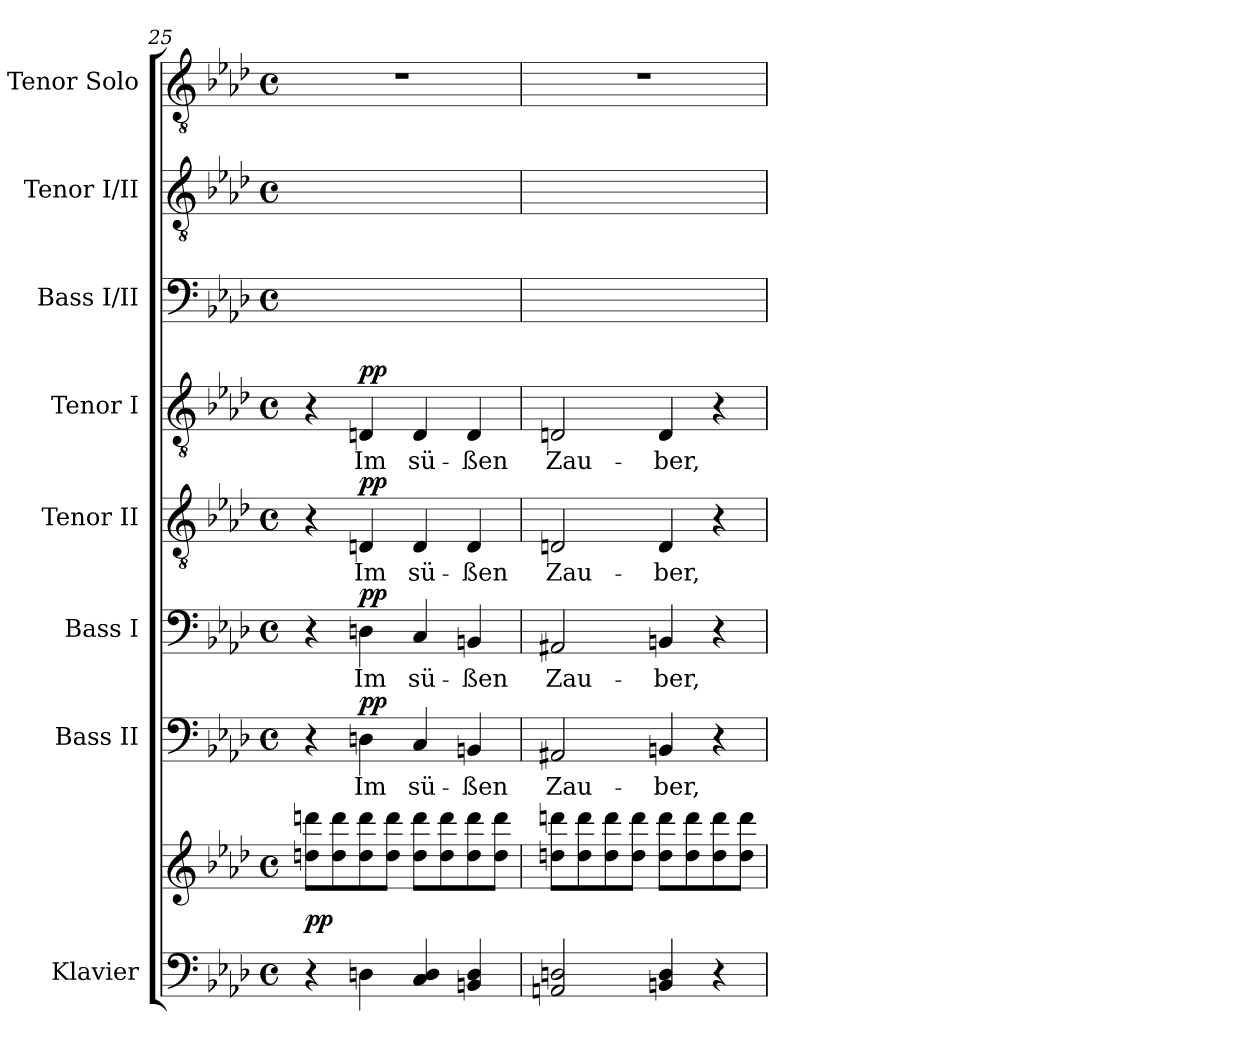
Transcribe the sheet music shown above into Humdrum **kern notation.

**kern	**kern	**dynam	**kern	**text	**dynam	**kern	**text	**dynam	**kern	**text	**dynam	**kern	**text	**dynam	**kern	**text	**kern	**text	**kern
*part8	*part8	*part8	*part7	*part7	*part7	*part6	*part6	*part6	*part5	*part5	*part5	*part4	*part4	*part4	*part3	*part3	*part2	*part2	*part1
*staff9	*staff8	*staff8/9	*staff7	*staff7	*staff7	*staff6	*staff6	*staff6	*staff5	*staff5	*staff5	*staff4	*staff4	*staff4	*staff3	*staff3	*staff2	*staff2	*staff1
*I"Klavier	*	*	*I"Bass II	*	*	*I"Bass I	*	*	*I"Tenor II	*	*	*I"Tenor I	*	*	*I"Bass I/II	*	*I"Tenor I/II	*	*I"Tenor Solo
*I'Klav.	*	*	*I'B.	*	*	*I'B.	*	*	*I'T.	*	*	*I'T.	*	*	*I'B.	*	*I'T.	*	*I'T. Solo
*clefF4	*clefG2	*	*clefF4	*	*	*clefF4	*	*	*clefGv2	*	*	*clefGv2	*	*	*clefF4	*	*clefGv2	*	*clefGv2
*	*	*	*	*	*	*	*	*	*ITrd7c12	*	*	*ITrd7c12	*	*	*	*	*ITrd7c12	*	*ITrd7c12
*k[b-e-a-d-]	*k[b-e-a-d-]	*	*k[b-e-a-d-]	*	*	*k[b-e-a-d-]	*	*	*k[b-e-a-d-]	*	*	*k[b-e-a-d-]	*	*	*k[b-e-a-d-]	*	*k[b-e-a-d-]	*	*k[b-e-a-d-]
*A-:	*A-:	*	*A-:	*	*	*A-:	*	*	*A-:	*	*	*A-:	*	*	*A-:	*	*A-:	*	*A-:
*M4/4	*M4/4	*	*M4/4	*	*	*M4/4	*	*	*M4/4	*	*	*M4/4	*	*	*M4/4	*	*M4/4	*	*M4/4
*met(c)	*met(c)	*	*met(c)	*	*	*met(c)	*	*	*met(c)	*	*	*met(c)	*	*	*met(c)	*	*met(c)	*	*met(c)
=25	=25	=25	=25	=25	=25	=25	=25	=25	=25	=25	=25	=25	=25	=25	=25	=25	=25	=25	=25
*	*	*	*	*	*	*	*	*	*	*	*	*	*	*	*^	*	*^	*	*
4r	8ddni\ 8dddniL	pp	4r	.	.	4r	.	.	4r	.	.	4r	.	.	4ryy	4ryy	.	4ryy	4ryy	.	1r
.	8ddi\ 8dddi	.	.	.	.	.	.	.	.	.	.	.	.	.	.	.	.	.	.	.	.
!	!	!	!	!LO:LY:b:color=#000000	!	!	!	!	!	!	!	!	!	!	!	!	!	!	!	!	!
!	!	!	!	!	!	!	!LO:LY:b:color=#000000	!	!	!	!	!	!	!	!	!	!	!	!	!	!
!	!	!	!	!	!	!	!	!	!	!LO:LY:b:color=#000000	!	!	!	!	!	!	!	!	!	!	!
!	!	!	!	!	!	!	!	!	!	!	!	!	!LO:LY:b:color=#000000	!	!	!	!	!	!	!	!
!	!	!	!	!	!	!	!	!	!	!	!	!	!	!	!	!	!LO:LY:b:color=#000000	!	!	!	!
!	!	!	!	!	!	!	!	!	!	!	!	!	!	!	!	!	!	!	!	!LO:LY:b:color=#000000	!
4Dni\	8ddi\ 8dddi	.	4Dni\	Im	pp	4Dni\	Im	pp	4DDni/	Im	pp	4DDni/	Im	pp	4Dni/yy	4Di\yy	Im	4DDni/yy	4DDi\yy	Im	.
.	8ddi\ 8dddiJ	.	.	.	.	.	.	.	.	.	.	.	.	.	.	.	.	.	.	.	.
!	!	!	!	!LO:LY:b:color=#000000	!	!	!	!	!	!	!	!	!	!	!	!	!	!	!	!	!
!	!	!	!	!	!	!	!LO:LY:b:color=#000000	!	!	!	!	!	!	!	!	!	!	!	!	!	!
!	!	!	!	!	!	!	!	!	!	!LO:LY:b:color=#000000	!	!	!	!	!	!	!	!	!	!	!
!	!	!	!	!	!	!	!	!	!	!	!	!	!LO:LY:b:color=#000000	!	!	!	!	!	!	!	!
!	!	!	!	!	!	!	!	!	!	!	!	!	!	!	!	!	!LO:LY:b:color=#000000	!	!	!	!
!	!	!	!	!	!	!	!	!	!	!	!	!	!	!	!	!	!	!	!	!LO:LY:b:color=#000000	!
4Ci/ 4Di	8ddi\ 8dddiL	.	4Ci/	sü-	.	4Ci/	sü-	.	4DDi/	sü-	.	4DDi/	sü-	.	4Ci/yy	4Ci\yy	sü-	4DDi/yy	4DDi\yy	sü-	.
.	8ddi\ 8dddi	.	.	.	.	.	.	.	.	.	.	.	.	.	.	.	.	.	.	.	.
!	!	!	!	!LO:LY:b:color=#000000	!	!	!	!	!	!	!	!	!	!	!	!	!	!	!	!	!
!	!	!	!	!	!	!	!LO:LY:b:color=#000000	!	!	!	!	!	!	!	!	!	!	!	!	!	!
!	!	!	!	!	!	!	!	!	!	!LO:LY:b:color=#000000	!	!	!	!	!	!	!	!	!	!	!
!	!	!	!	!	!	!	!	!	!	!	!	!	!LO:LY:b:color=#000000	!	!	!	!	!	!	!	!
!	!	!	!	!	!	!	!	!	!	!	!	!	!	!	!	!	!LO:LY:b:color=#000000	!	!	!	!
!	!	!	!	!	!	!	!	!	!	!	!	!	!	!	!	!	!	!	!	!LO:LY:b:color=#000000	!
4BBni/ 4Di	8ddi\ 8dddi	.	4BBni/	-ßen	.	4BBni/	-ßen	.	4DDi/	-ßen	.	4DDi/	-ßen	.	4BBni/yy	4BBi\yy	-ßen	4DDi/yy	4DDi\yy	-ßen	.
.	8ddi\ 8dddiJ	.	.	.	.	.	.	.	.	.	.	.	.	.	.	.	.	.	.	.	.
=26	=26	=26	=26	=26	=26	=26	=26	=26	=26	=26	=26	=26	=26	=26	=26	=26	=26	=26	=26	=26	=26
!	!	!	!	!LO:LY:b:color=#000000	!	!	!	!	!	!	!	!	!	!	!	!	!	!	!	!	!
!	!	!	!	!	!	!	!LO:LY:b:color=#000000	!	!	!	!	!	!	!	!	!	!	!	!	!	!
!	!	!	!	!	!	!	!	!	!	!LO:LY:b:color=#000000	!	!	!	!	!	!	!	!	!	!	!
!	!	!	!	!	!	!	!	!	!	!	!	!	!LO:LY:b:color=#000000	!	!	!	!	!	!	!	!
!	!	!	!	!	!	!	!	!	!	!	!	!	!	!	!	!	!LO:LY:b:color=#000000	!	!	!	!
!	!	!	!	!	!	!	!	!	!	!	!	!	!	!	!	!	!	!	!	!LO:LY:b:color=#000000	!
2AAni/ 2Dni	8ddni\ 8dddniL	.	2AA#Xi/	Zau-	.	2AA#Xi/	Zau-	.	2DDni/	Zau-	.	2DDni/	Zau-	.	2AA#Xi/yy	2AA#i\yy	Zau-	2DDni/yy	2DDi\yy	Zau-	1r
.	8ddi\ 8dddi	.	.	.	.	.	.	.	.	.	.	.	.	.	.	.	.	.	.	.	.
.	8ddi\ 8dddi	.	.	.	.	.	.	.	.	.	.	.	.	.	.	.	.	.	.	.	.
.	8ddi\ 8dddiJ	.	.	.	.	.	.	.	.	.	.	.	.	.	.	.	.	.	.	.	.
!	!	!	!	!LO:LY:b:color=#000000	!	!	!	!	!	!	!	!	!	!	!	!	!	!	!	!	!
!	!	!	!	!	!	!	!LO:LY:b:color=#000000	!	!	!	!	!	!	!	!	!	!	!	!	!	!
!	!	!	!	!	!	!	!	!	!	!LO:LY:b:color=#000000	!	!	!	!	!	!	!	!	!	!	!
!	!	!	!	!	!	!	!	!	!	!	!	!	!LO:LY:b:color=#000000	!	!	!	!	!	!	!	!
!	!	!	!	!	!	!	!	!	!	!	!	!	!	!	!	!	!LO:LY:b:color=#000000	!	!	!	!
!	!	!	!	!	!	!	!	!	!	!	!	!	!	!	!	!	!	!	!	!LO:LY:b:color=#000000	!
4BBni/ 4Di	8ddi\ 8dddiL	.	4BBni/	-ber,	.	4BBni/	-ber,	.	4DDi/	-ber,	.	4DDi/	-ber,	.	4BBni/yy	4BBi\yy	-ber,	4DDi/yy	4DDi\yy	-ber,	.
.	8ddi\ 8dddi	.	.	.	.	.	.	.	.	.	.	.	.	.	.	.	.	.	.	.	.
4r	8ddi\ 8dddi	.	4r	.	.	4r	.	.	4r	.	.	4r	.	.	4ryy	4ryy	.	4ryy	4ryy	.	.
.	8ddi\ 8dddiJ	.	.	.	.	.	.	.	.	.	.	.	.	.	.	.	.	.	.	.	.
*	*	*	*	*	*	*	*	*	*	*	*	*	*	*	*v	*v	*	*	*	*	*
*	*	*	*	*	*	*	*	*	*	*	*	*	*	*	*	*	*v	*v	*	*
=	=	=	=	=	=	=	=	=	=	=	=	=	=	=	=	=	=	=	=
*-	*-	*-	*-	*-	*-	*-	*-	*-	*-	*-	*-	*-	*-	*-	*-	*-	*-	*-	*-
